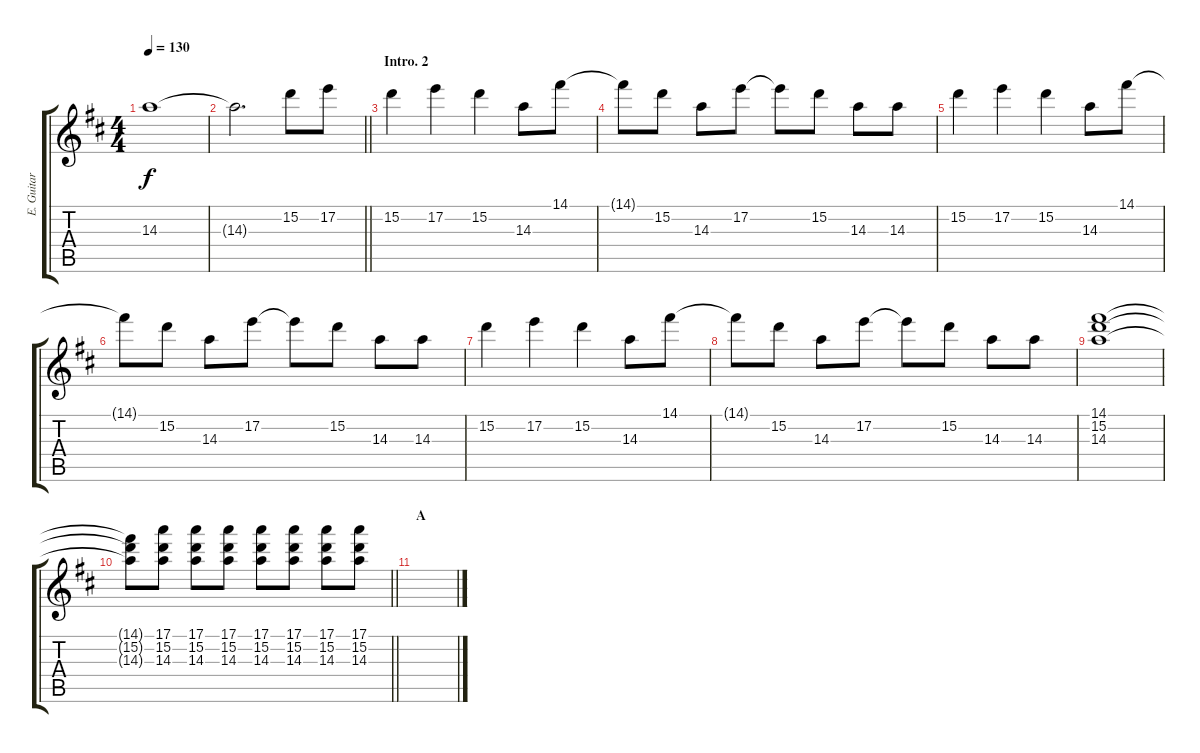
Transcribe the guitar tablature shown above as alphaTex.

\track ("E. Guitar III" "E. Guitar ") {instrument electricguitarclean}
\staff {score tabs}
\tuning (E4 B3 G3 D3 A2 E2) {hide}
\ts (4 4)
\tempo 130
\clef g2
\ks d
14.3{t}.1{dy f} |
\barLineRight lightlight
14.3{t}.2{d} 15.2.8 17.2.8 |
\section ("" "Intro. 2")
15.2.4 17.2.4 15.2.4 14.3.8 14.1.8 |
14.1{t}.8 15.2.8 14.3.8 17.2.8 17.2{t}.8 15.2.8 14.3.8 14.3.8 |
15.2.4 17.2.4 15.2.4 14.3.8 14.1.8 |
14.1{t}.8 15.2.8 14.3.8 17.2.8 17.2{t}.8 15.2.8 14.3.8 14.3.8 |
15.2.4 17.2.4 15.2.4 14.3.8 14.1.8 |
14.1{t}.8 15.2.8 14.3.8 17.2.8 17.2{t}.8 15.2.8 14.3.8 14.3.8 |
(14.1 15.2 14.3).1 |
\barLineRight lightlight
(14.1{t} 15.2{t} 14.3{t}).8 (17.1 15.2 14.3).8 (17.1 15.2 14.3).8 (17.1 15.2 14.3).8 (17.1 15.2 14.3).8 (17.1 15.2 14.3).8 (17.1 15.2 14.3).8 (17.1 15.2 14.3).8 |
\section ("" "A")
